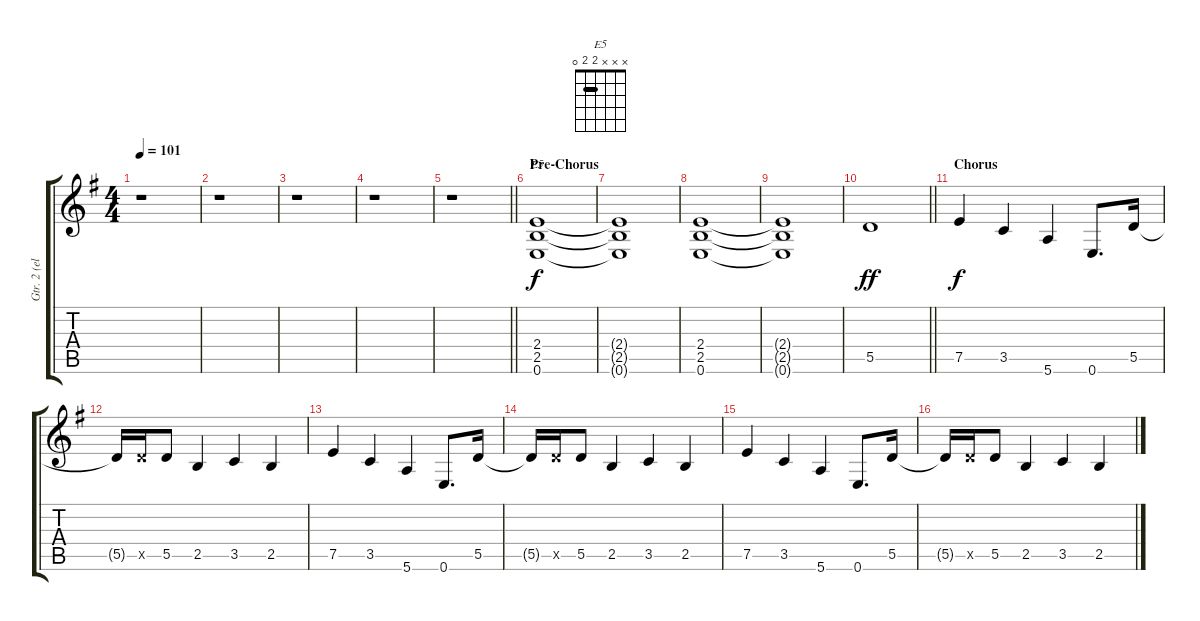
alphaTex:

\track ("Gtr. 2 (elec.)" "Gtr. 2 (el") {instrument distortionguitar}
\staff {score tabs}
\tuning (E4 B3 G3 D3 A2 E2) {hide}
\chord ("E5" x x x 2 2 0) {barre 2}
\ts (4 4)
\tempo 101
\clef g2
\ks eminor
r.1{dy f} |
r.1 |
r.1 |
r.1 |
\barLineRight lightlight
r.1 |
\section ("" "Pre-Chorus")
(2.4 2.5 0.6).1{ch "E5"} |
(2.4{t} 2.5{t} 0.6{t}).1 |
(2.4 2.5 0.6).1 |
(2.4{t} 2.5{t} 0.6{t}).1 |
\barLineRight lightlight
5.5.1{dy ff} |
\section ("" "Chorus")
7.5.4{dy f} 3.5.4 5.6.4 0.6.8{d} 5.5.16 |
5.5{t}.16 5.5{x}.16 5.5.8 2.5.4 3.5.4 2.5.4 |
7.5.4 3.5.4 5.6.4 0.6.8{d} 5.5.16 |
5.5{t}.16 5.5{x}.16 5.5.8 2.5.4 3.5.4 2.5.4 |
7.5.4 3.5.4 5.6.4 0.6.8{d} 5.5.16 |
5.5{t}.16 5.5{x}.16 5.5.8 2.5.4 3.5.4 2.5.4
